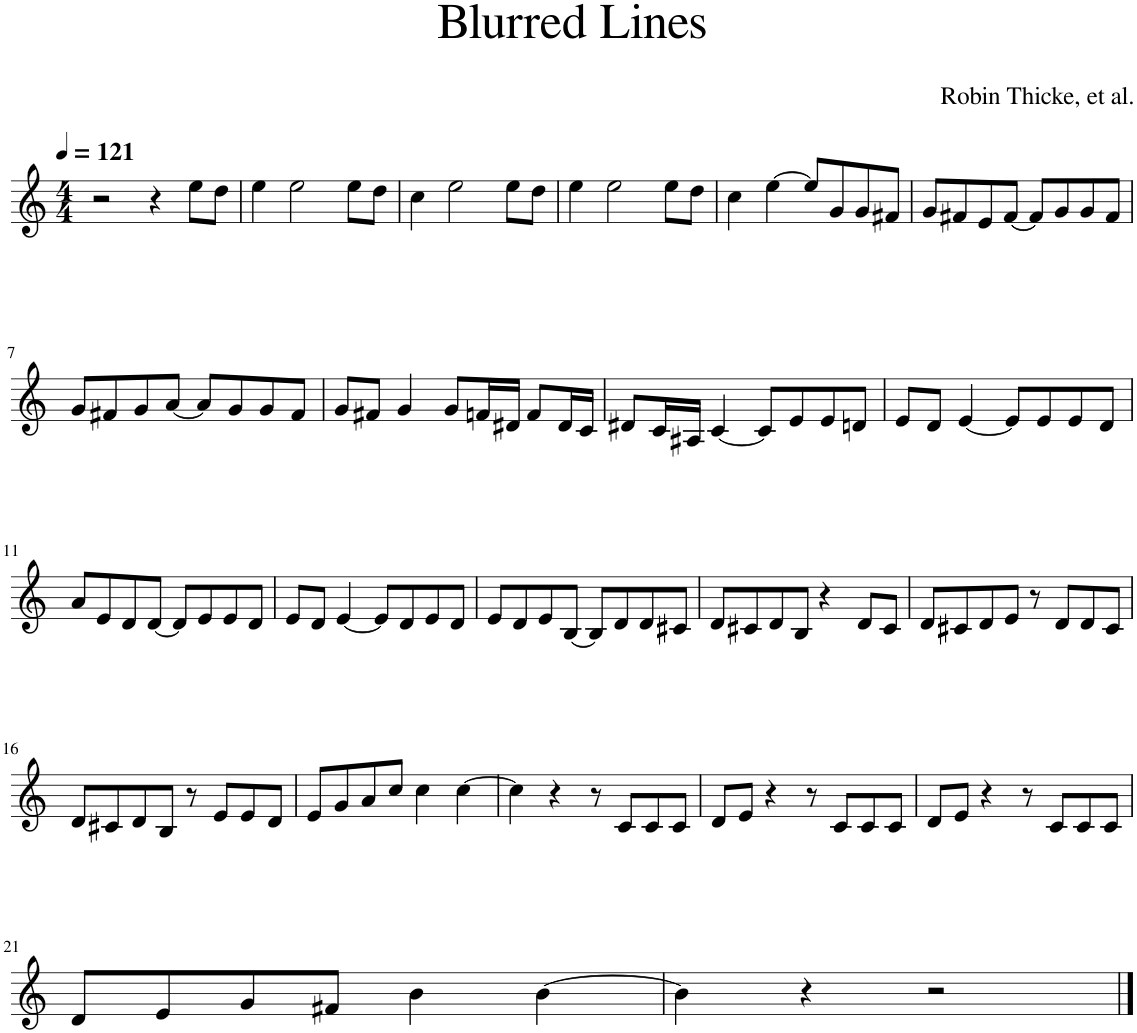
**kern
*part1
*staff1
*I"Piano
*I'Pno.
*clefG2
*k[]
*M4/4
*MM121
=1
2r
4r
8ee\L
8dd\J
=2
4ee\
2ee\
8ee\L
8dd\J
=3
4cc\
2ee\
8ee\L
8dd\J
=4
4ee\
2ee\
8ee\L
8dd\J
=5
4cc\
[4ee\
8ee/L]
8g/
8g/
8f#X/J
=6
8g/L
8f#X/
8e/
[8f#/J
8f#/L]
8g/
8g/
8f#/J
!!LO:LB:g=z
=7
8g/L
8f#X/
8g/
[8a/J
8a/L]
8g/
8g/
8f#/J
=8
8g/L
8f#X/J
4g/
8g/L
16fn/L
16d#X/JJ
8f/L
16d#/L
16c/JJ
=9
8d#X/L
16c/L
16A#X/JJ
[4c/
8c/L]
8e/
8e/
8dn/J
=10
8e/L
8d/J
[4e/
8e/L]
8e/
8e/
8d/J
!!LO:LB:g=z
=11
8a/L
8e/
8d/
[8d/J
8d/L]
8e/
8e/
8d/J
=12
8e/L
8d/J
[4e/
8e/L]
8d/
8e/
8d/J
=13
8e/L
8d/
8e/
[8B/J
8B/L]
8d/
8d/
8c#X/J
=14
8d/L
8c#X/
8d/
8B/J
4r
8d/L
8c#/J
=15
8d/L
8c#X/
8d/
8e/J
8r
8d/L
8d/
8c#/J
!!LO:LB:g=z
=16
8d/L
8c#X/
8d/
8B/J
8r
8e/L
8e/
8d/J
=17
8e/L
8g/
8a/
8cc/J
4cc\
[4cc\
=18
4cc\]
4r
8r
8c/L
8c/
8c/J
=19
8d/L
8e/J
4r
8r
8c/L
8c/
8c/J
=20
8d/L
8e/J
4r
8r
8c/L
8c/
8c/J
!!LO:LB:g=z
=21
8d/L
8e/
8g/
8f#X/J
4b\
[4b\
=22
4b\]
4r
2r
==
*-
